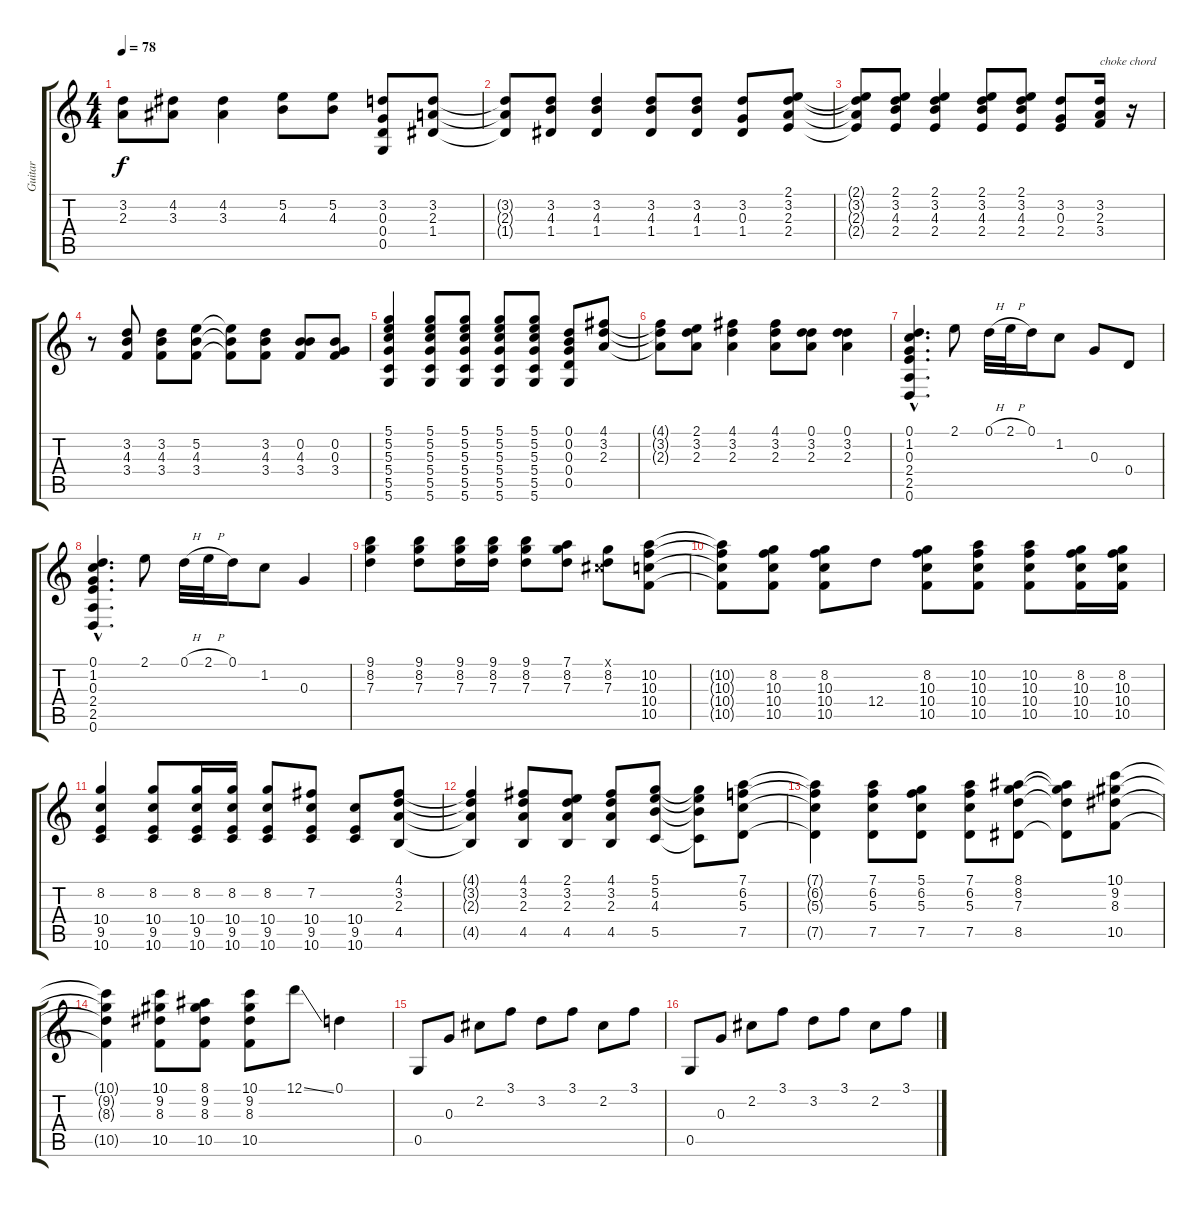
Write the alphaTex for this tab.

\track ("Guitar" "Guitar") {instrument acousticguitarsteel}
\staff {score tabs}
\tuning (D4 B3 G3 D3 G2 D2) {hide}
\ts (4 4)
\tempo 78
\clef g2
\ks c
(3.2{t} 2.3{t}).8{dy f} (4.2 3.3).8 (4.2 3.3).4 (5.2 4.3).8 (5.2 4.3).8 (3.2 0.3 0.4 0.5).8 (3.2 2.3 1.4).8 |
(3.2{t} 2.3{t} 1.4{t}).8 (3.2 4.3 1.4).8 (3.2 4.3 1.4).4 (3.2 4.3 1.4).8 (3.2 4.3 1.4).8 (3.2 0.3 1.4).8 (2.1 3.2 2.3 2.4).8 |
(2.1{t} 3.2{t} 2.3{t} 2.4{t}).8 (2.1 3.2 4.3 2.4).8 (2.1 3.2 4.3 2.4).4 (2.1 3.2 4.3 2.4).8 (2.1 3.2 4.3 2.4).8 (3.2 0.3 2.4).8 (3.2 2.3 3.4).16{txt "choke chord"} r.16 |
r.8 (3.2 4.3 3.4).8 (3.2 4.3 3.4).8 (5.2 4.3 3.4).8 (5.2{t} 4.3{t} 3.4{t}).8 (3.2 4.3 3.4).8 (0.2 4.3 3.4).8 (0.2 0.3 3.4).8 |
(5.1 5.2 5.3 5.4 5.5 5.6).4 (5.1 5.2 5.3 5.4 5.5 5.6).8 (5.1 5.2 5.3 5.4 5.5 5.6).8 (5.1 5.2 5.3 5.4 5.5 5.6).8 (5.1 5.2 5.3 5.4 5.5 5.6).8 (0.1 0.2 0.3 0.4 0.5).8 (4.1 3.2 2.3).8 |
(4.1{t} 3.2{t} 2.3{t}).8 (2.1 3.2 2.3).8 (4.1 3.2 2.3).4 (4.1 3.2 2.3).8 (0.1 3.2 2.3).8 (0.1 3.2 2.3).4 |
(0.1{hac} 1.2{hac} 0.3{hac} 2.4{hac} 2.5{hac} 0.6{hac}).4{d} 2.1.8 0.1{h}.32 2.1{h}.32 0.1.16 1.2.8 0.3.8 0.4.8 |
(0.1{hac} 1.2{hac} 0.3{hac} 2.4{hac} 2.5{hac} 0.6{hac}).4{d} 2.1.8 0.1{h}.32 2.1{h}.32 0.1.16 1.2.8 0.3.4 |
(9.1 8.2 7.3).4 (9.1 8.2 7.3).8 (9.1 8.2 7.3).16 (9.1 8.2 7.3).16 (9.1 8.2 7.3).8 (7.1 8.2 7.3).8 (-1.1{x} 8.2 7.3).8 (10.2 10.3 10.4 10.5).8 |
(10.2{t} 10.3{t} 10.4{t} 10.5{t}).8 (8.2 10.3 10.4 10.5).8 (8.2 10.3 10.4 10.5).8 12.4.8 (8.2 10.3 10.4 10.5).8 (10.2 10.3 10.4 10.5).8 (10.2 10.3 10.4 10.5).8 (8.2 10.3 10.4 10.5).16 (8.2 10.3 10.4 10.5).16 |
(8.2 10.4 9.5 10.6).4 (8.2 10.4 9.5 10.6).8 (8.2 10.4 9.5 10.6).16 (8.2 10.4 9.5 10.6).16 (8.2 10.4 9.5 10.6).8 (7.2 10.4 9.5 10.6).8 (10.4 9.5 10.6).8 (4.1 3.2 2.3 4.5).8 |
(4.1{t} 3.2{t} 2.3{t} 4.5{t}).4 (4.1 3.2 2.3 4.5).8 (2.1 3.2 2.3 4.5).8 (4.1 3.2 2.3 4.5).8 (5.1 5.2 4.3 5.5).8 (5.1{t} 5.2{t} 4.3{t} 5.5{t}).8 (7.1 6.2 5.3 7.5).8 |
(7.1{t} 6.2{t} 5.3{t} 7.5{t}).4 (7.1 6.2 5.3 7.5).8 (5.1 6.2 5.3 7.5).8 (7.1 6.2 5.3 7.5).8 (8.1 8.2 7.3 8.5).8 (8.1{t} 8.2{t} 7.3{t} 8.5{t}).8 (10.1 9.2 8.3 10.5).8 |
(10.1{t} 9.2{t} 8.3{t} 10.5{t}).4 (10.1 9.2 8.3 10.5).8 (8.1 9.2 8.3 10.5).8 (10.1 9.2 8.3 10.5).8 12.1{ss}.8 0.1.4 |
0.5.8 0.3.8 2.2.8 3.1.8 3.2.8 3.1.8 2.2.8 3.1.8 |
0.5.8 0.3.8 2.2.8 3.1.8 3.2.8 3.1.8 2.2.8 3.1.8
